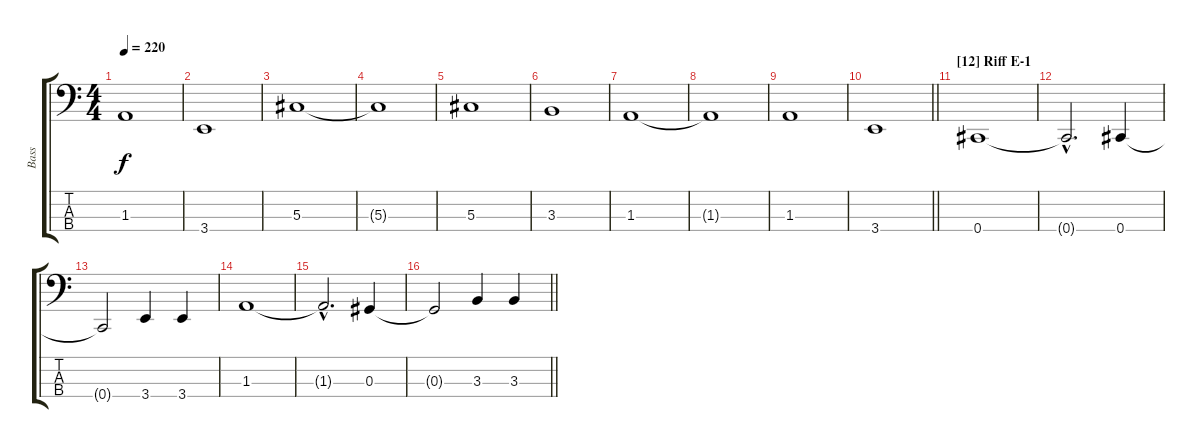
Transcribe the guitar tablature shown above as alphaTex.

\track ("Bass" "Bass") {instrument electricbassfinger}
\staff {score tabs}
\tuning (Gb2 Db2 Ab1 Db1) {hide}
\ts (4 4)
\tempo 220
\clef f4
\ks c
1.3.1{dy f} |
3.4.1 |
5.3.1 |
5.3{t}.1 |
5.3.1 |
3.3.1 |
1.3.1 |
1.3{t}.1 |
1.3.1 |
\barLineRight lightlight
3.4.1 |
\section ("" "[12] Riff E-1")
0.4.1 |
0.4{hac t}.2{d} 0.4.4 |
0.4{t}.2 3.4.4 3.4.4 |
1.3.1 |
1.3{hac t}.2{d} 0.3.4 |
\barLineRight lightlight
0.3{t}.2 3.3.4 3.3.4
